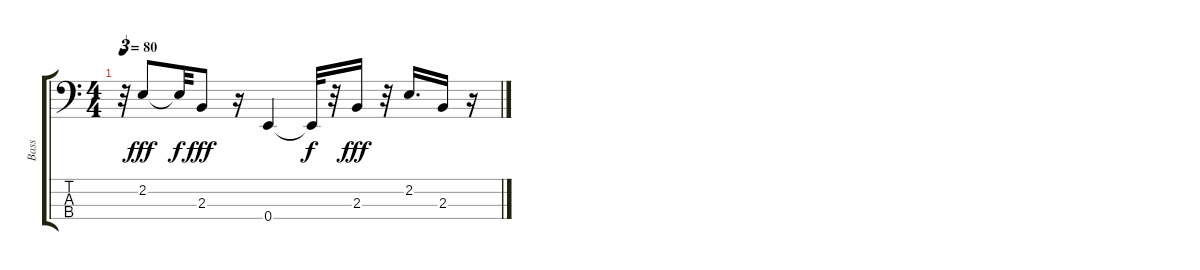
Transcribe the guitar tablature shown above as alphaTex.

\track ("Bass" "Bass") {instrument fretlessbass}
\staff {score tabs}
\tuning (G2 D2 A1 E1) {hide}
\ts (4 4)
\tempo 80
\clef f4
\ks c
r.32{tu (3 2) dy ff} 2.2.8{dy fff volume 2} 2.2{t}.32{dy f} 2.3.8{dy fff volume 2} r.16 0.4.4{volume 1} 0.4{t}.32{dy f} r.32 2.3.16{dy fff volume 1} r.32 2.2.16{d volume 0} 2.3.16{volume 0} r.16
